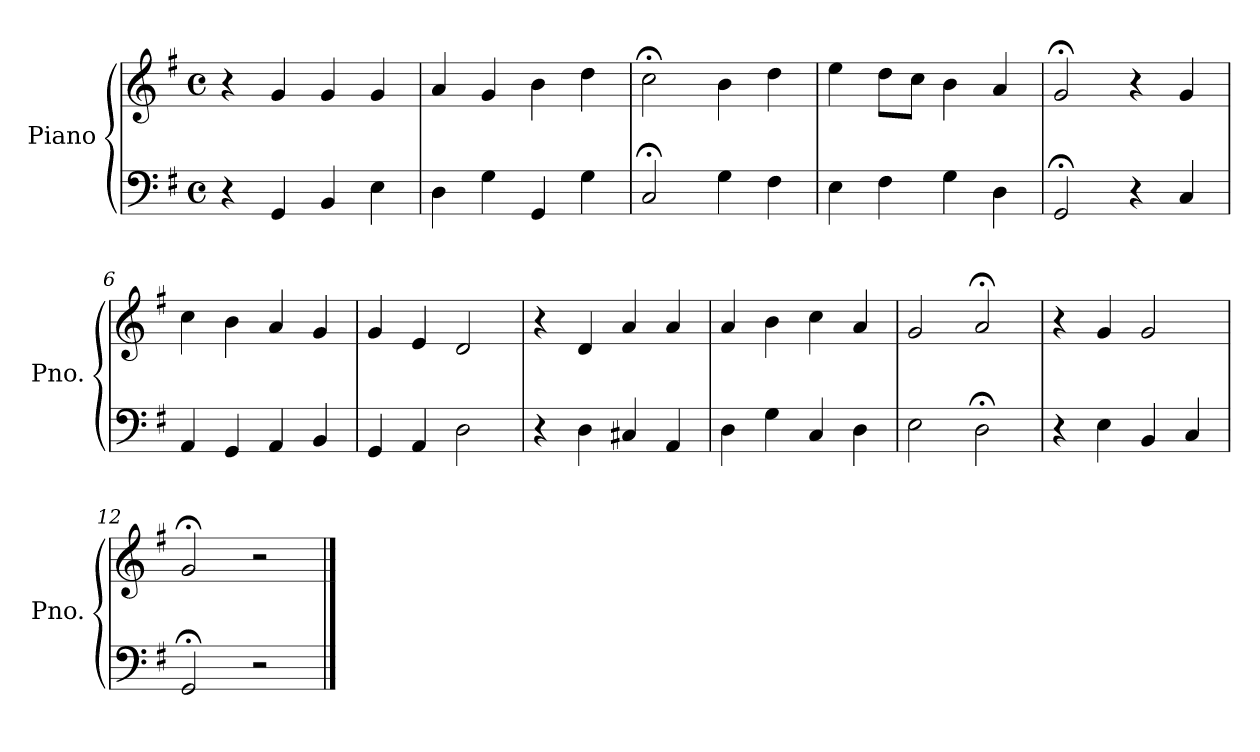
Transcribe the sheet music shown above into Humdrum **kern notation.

**kern	**kern
*part1	*part1
*staff2	*staff1
*I"Piano	*
*I'Pno.	*
*clefF4	*clefG2
*k[f#]	*k[f#]
*M4/4	*M4/4
*met(c)	*met(c)
=1	=1
4r	4r
4GG/	4g/
4BB/	4g/
4E\	4g/
=2	=2
4D\	4a/
4G\	4g/
4GG/	4b\
4G\	4dd\
=3	=3
2C;</	2cc;<\
4G\	4b\
4F#\	4dd\
=4	=4
4E\	4ee\
4F#\	8dd\L
.	8cc\J
4G\	4b\
4D\	4a/
=5	=5
2GG;</	2g;</
4r	4r
4C/	4g/
=6	=6
4AA/	4cc\
4GG/	4b\
4AA/	4a/
4BB/	4g/
=7	=7
4GG/	4g/
4AA/	4e/
2D\	2d/
=8	=8
4r	4r
4D\	4d/
4C#X/	4a/
4AA/	4a/
=9	=9
4D\	4a/
4G\	4b\
4C/	4cc\
4D\	4a/
=10	=10
2E\	2g/
2D;<\	2a;</
!!LO:LB:g=z
=11	=11
4r	4r
4E\	4g/
4BB/	2g/
4C/	.
=12	=12
2GG;</	2g;</
2r	2r
==	==
*-	*-
